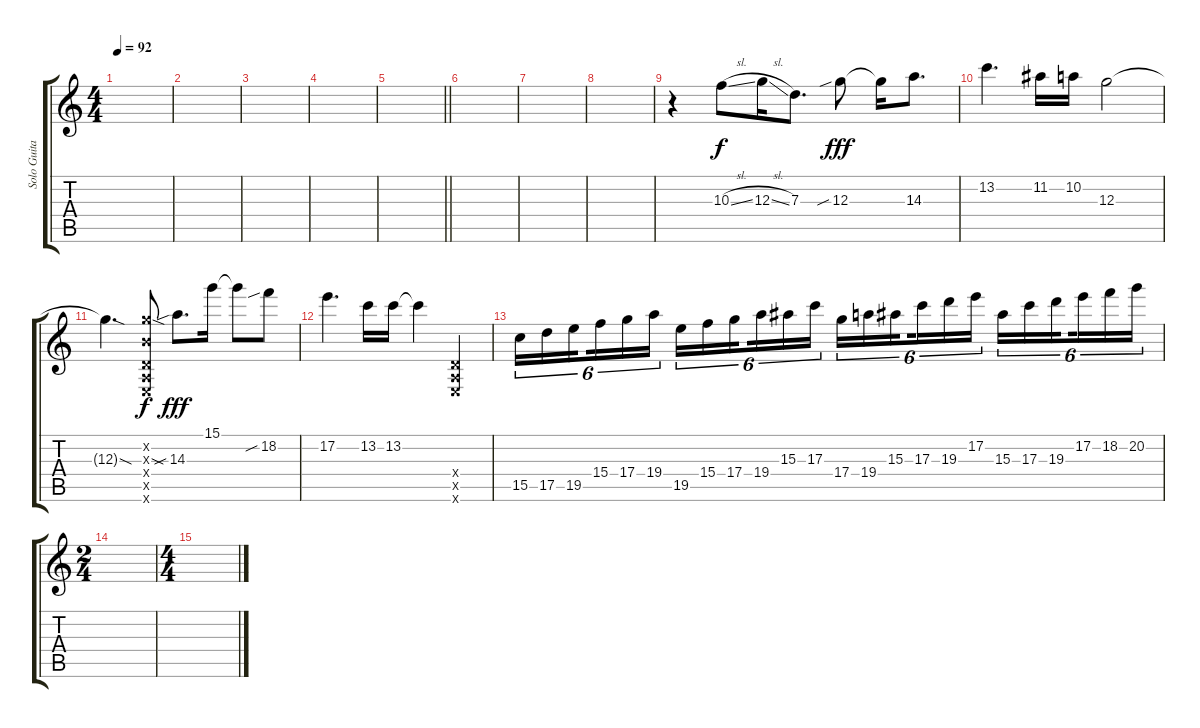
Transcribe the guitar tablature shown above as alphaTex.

\track ("Solo Guitar" "Solo Guita") {instrument overdrivenguitar}
\staff {score tabs}
\tuning (E4 B3 G3 D3 A2 E2) {hide}
\ts (4 4)
\tempo 92
\clef g2
\ks c
|
|
|
|
\barLineRight lightlight
|
|
|
|
r.4 10.3{sl}.8 12.3{sl}.16 7.3.8{d} 12.3{sib}.8{dy fff} 12.3{t}.16 14.3.8{d} |
13.2.4{d} 11.2.16 10.2.16 12.3.2 |
12.3{sod t}.4{d} (0.2{x} 12.3{sod x} 0.4{x} 0.5{x} 0.6{x}).8{dy f} 14.3{sib}.8{d dy fff} 15.1.16 15.1{t}.8 18.2{sib}.8 |
17.2.4{d} 13.2.16 13.2.16 13.2{t}.4 (0.4{x} 0.5{x} 0.6{x}).4 |
15.5.16{tu (6 4)} 17.5.16{tu (6 4)} 19.5.16{tu (6 4) beam splitsecondary} 15.4.16{tu (6 4)} 17.4.16{tu (6 4)} 19.4.16{tu (6 4)} 19.5.16{tu (6 4)} 15.4.16{tu (6 4)} 17.4.16{tu (6 4) beam splitsecondary} 19.4.16{tu (6 4)} 15.3.16{tu (6 4)} 17.3.16{tu (6 4)} 17.4.16{tu (6 4)} 19.4.16{tu (6 4)} 15.3.16{tu (6 4) beam splitsecondary} 17.3.16{tu (6 4)} 19.3.16{tu (6 4)} 17.2.16{tu (6 4)} 15.3.16{tu (6 4)} 17.3.16{tu (6 4)} 19.3.16{tu (6 4) beam splitsecondary} 17.2.16{tu (6 4)} 18.2.16{tu (6 4)} 20.2.16{tu (6 4)} |
\ts (2 4)
|
\ts (4 4)
